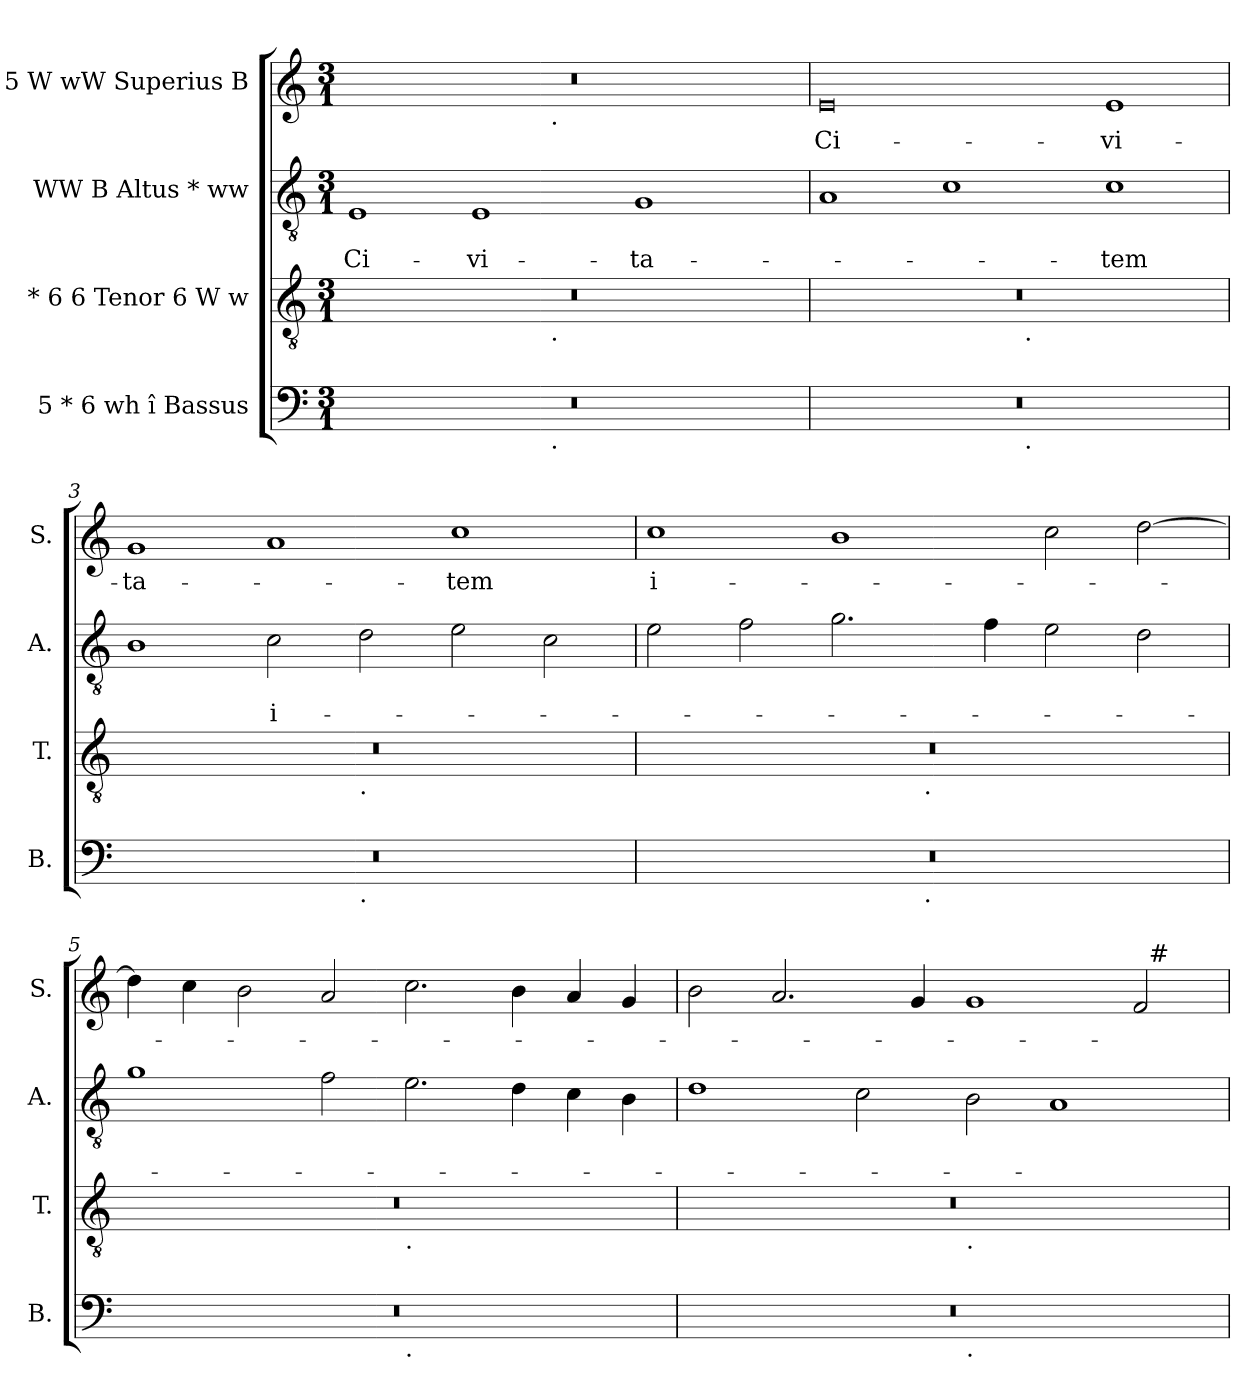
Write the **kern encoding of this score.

**kern	**kern	**kern	**text	**text	**kern	**text
*part4	*part3	*part2	*part2	*part2	*part1	*part1
*staff4	*staff3	*staff2	*staff2	*staff2	*staff1	*staff1
*I"5 * 6 wh î Bassus	*I"* 6 6 Tenor 6 W w	*I"WW B Altus * ww	*	*	*I"* 5 W wW Superius B	*
*I'B.	*I'T.	*I'A.	*	*	*I'S.	*
*clefF4	*clefGv2	*clefGv2	*	*	*clefG2	*
*k[]	*k[]	*k[]	*	*	*k[]	*
*C:	*C:	*C:	*	*	*C:	*
*M3/1	*M3/1	*M3/1	*	*	*M3/1	*
=1	=1	=1	=1	=1	=1	=1
!	!	!	!	!LO:LY:b	!	!
*^	*^	*	*	*	*^	*
0.r	1ryy	0.r	1ryy	1E	.	Ci-	0.r	1ryy	.
!	!	!	!	!	!	!LO:LY:b	!	!	!
.	4...ryy	.	4...ryy	1E	.	-vi-	.	4...ryy	.
!	!	!	!	!	!	!	!	!LO:TX:b:t=.	!
!	!	!	!LO:TX:b:t=.	!	!	!	!	!	!
!	!LO:TX:b:t=.	!	!	!	!	!	!	!	!
.	1ryy	.	1ryy	.	.	.	.	1ryy	.
!	!	!	!	!	!	!LO:LY:b	!	!	!
.	.	.	.	1G	.	-ta-	.	.	.
.	2ryy	.	2ryy	.	.	.	.	2ryy	.
.	32ryy	.	32ryy	.	.	.	.	32ryy	.
=2	=2	=2	=2	=2	=2	=2	=2	=2	=2
!	!	!	!	!	!	!	!	!	!LO:LY:b
*	*	*	*	*	*	*	*v	*v	*
0.r	1.ryy	0.r	1.ryy	1A	.	.	0e	Ci-
.	.	.	.	1c	.	.	.	.
!	!	!	!LO:TX:b:t=.	!	!	!	!	!
!	!LO:TX:b:t=.	!	!	!	!	!	!	!
.	1.ryy	.	1.ryy	.	.	.	.	.
!	!	!	!	!	!	!LO:LY:b	!	!LO:LY:b
.	.	.	.	1c	.	-tem	1e	-vi-
=3	=3	=3	=3	=3	=3	=3	=3	=3
!	!	!	!	!	!	!	!	!LO:LY:b
0.r	1.ryy	0.r	1.ryy	1B	.	.	1g	-ta-
!	!	!	!	!	!	!LO:LY:b:rj	!	!
.	.	.	.	2c\	.	i-	1a	.
!	!	!	!LO:TX:b:t=.	!	!	!	!	!
!	!LO:TX:b:t=.	!	!	!	!	!	!	!
.	1.ryy	.	1.ryy	2d\	.	.	.	.
!	!	!	!	!	!	!	!	!LO:LY:b
.	.	.	.	2e\	.	.	1cc	-tem
.	.	.	.	2c\	.	.	.	.
!!LO:LB:g=z
=4	=4	=4	=4	=4	=4	=4	=4	=4
!	!	!	!	!	!	!	!	!LO:LY:b:rj
0.r	1.ryy	0.r	1.ryy	2e\	.	.	1cc	i-
.	.	.	.	2f\	.	.	.	.
.	.	.	.	2.g\	.	.	1b	.
!	!	!	!LO:TX:b:t=.	!	!	!	!	!
!	!LO:TX:b:t=.	!	!	!	!	!	!	!
.	1.ryy	.	1.ryy	.	.	.	.	.
.	.	.	.	4f\	.	.	.	.
.	.	.	.	2e\	.	.	2cc\	.
.	.	.	.	2d\	.	.	[>2dd\	.
=5	=5	=5	=5	=5	=5	=5	=5	=5
0.r	1.ryy	0.r	1.ryy	1g	.	.	4dd\]	.
.	.	.	.	.	.	.	4cc\	.
.	.	.	.	.	.	.	2b\	.
.	.	.	.	2f\	.	.	2a/	.
!	!	!	!LO:TX:b:t=.	!	!	!	!	!
!	!LO:TX:b:t=.	!	!	!	!	!	!	!
.	1.ryy	.	1.ryy	2.e\	.	.	2.cc\	.
.	.	.	.	4d\	.	.	4b\	.
.	.	.	.	4c\	.	.	4a/	.
.	.	.	.	4B\	.	.	4g/	.
=6	=6	=6	=6	=6	=6	=6	=6	=6
*	*	*	*	*	*	*	*^	*
0.r	1.ryy	0.r	1.ryy	1d	.	.	2b\	1ryy	.
.	.	.	.	.	.	.	2.a/	.	.
.	.	.	.	2c\	.	.	.	1ryy	.
.	.	.	.	.	.	.	4g/	.	.
!	!	!	!LO:TX:b:t=.	!	!	!	!	!	!
!	!LO:TX:b:t=.	!	!	!	!	!	!	!	!
.	1.ryy	.	1.ryy	2B\	.	.	1g	.	.
.	.	.	.	1A	.	.	.	2ryy	.
.	.	.	.	.	.	.	2f/	32ryy	.
!	!	!	!	!	!	!	!	!LO:TX:a:t=#	!
.	.	.	.	.	.	.	.	4...ryy	.
*v	*v	*	*	*	*	*	*v	*v	*
*	*v	*v	*	*	*	*	*
=	=	=	=	=	=	=
*-	*-	*-	*-	*-	*-	*-
